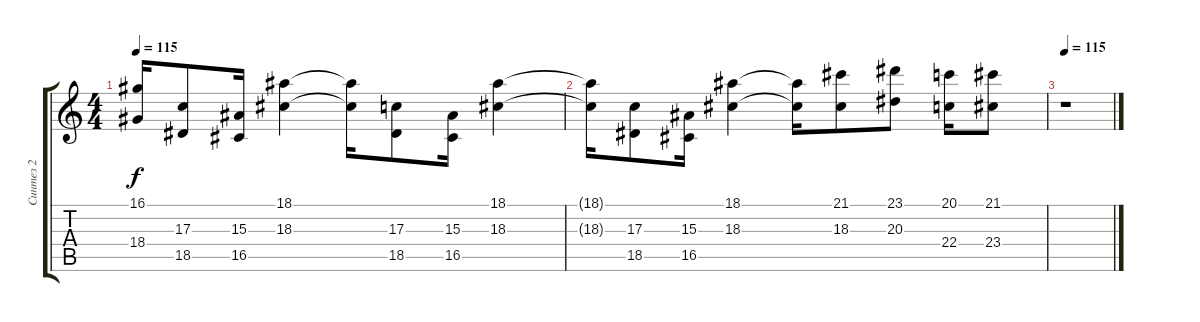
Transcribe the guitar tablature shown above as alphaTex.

\track ("Синтез 2" "Синтез 2") {instrument stringensemble1}
\staff {score tabs}
\tuning (E4 B3 G3 D3 A2 E2) {hide}
\ts (4 4)
\tempo 115
\clef g2
\ks c
(16.1 18.4).16{dy f} (17.3 18.5).8 (15.3 16.5).16 (18.1 18.3).4 (18.1{t} 18.3{t}).16 (17.3 18.5).8 (15.3 16.5).16 (18.1 18.3).4 |
(18.1{t} 18.3{t}).16 (17.3 18.5).8 (15.3 16.5).16 (18.1 18.3).4 (18.1{t} 18.3{t}).16 (21.1 18.3).8 (23.1 20.3).8 (20.1 22.4).16 (21.1 23.4).8 |
\tempo 115
r.1
